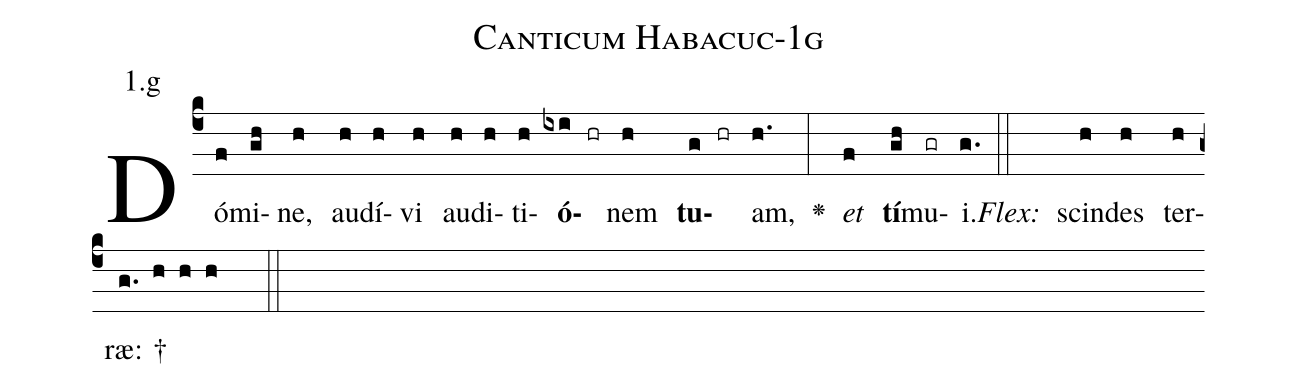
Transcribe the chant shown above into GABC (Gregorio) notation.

name: Canticum Habacuc-1g;
annotation: 1.g;
%%
(c4)Dó(f)mi(gh)ne,(h) au(h)dí(h)vi(h) au(h)di(h)ti(h)<b>ó</b>(ixi hr)nem(h) <b>tu</b>(g hr)am,(h.) <v>\greheightstar</v>(:) <i>et</i>(f) <b>tí</b>(gh)mu(gr)i.(g.) (::)
<i>Flex:</i>()  scin(h)des(h) ter(h)ræ: †(g. h h h  ::)

%E(h) u(h) o(g) u(f) a(gh) e.(g.) (::)
